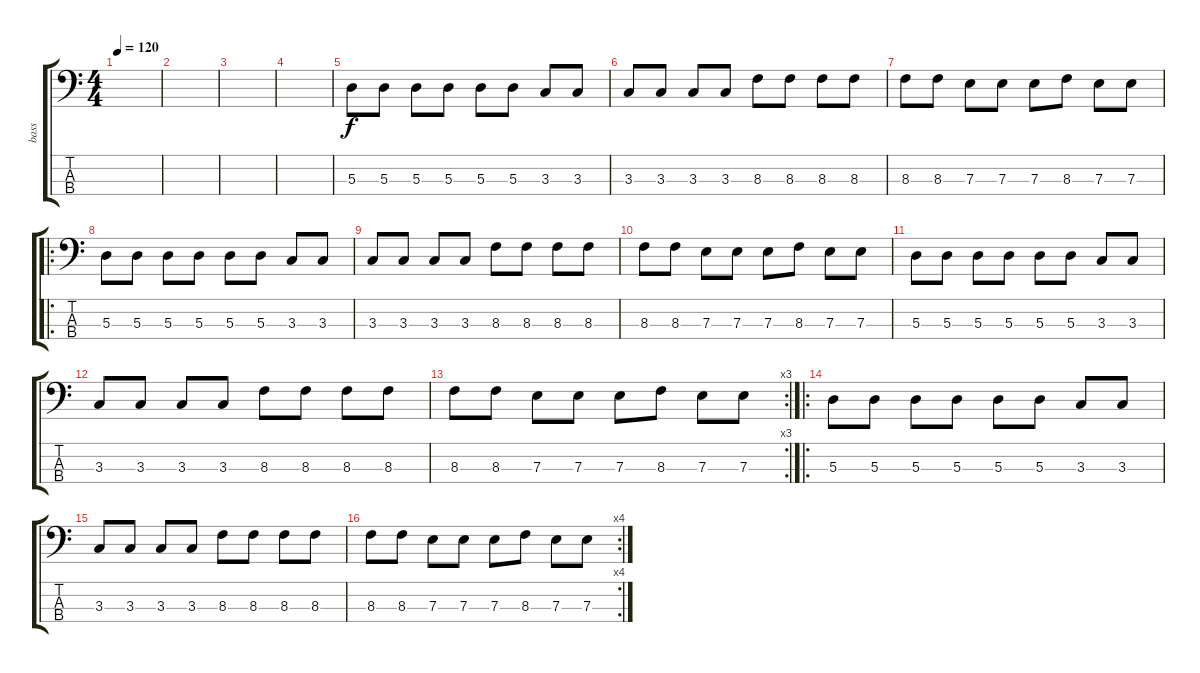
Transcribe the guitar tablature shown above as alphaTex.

\track ("bass" "bass") {instrument electricbassfinger}
\staff {score tabs}
\tuning (G2 D2 A1 E1) {hide}
\ts (4 4)
\tempo 120
\clef f4
\ks c
|
|
|
|
5.3.8 5.3.8 5.3.8 5.3.8 5.3.8 5.3.8 3.3.8 3.3.8 |
3.3.8 3.3.8 3.3.8 3.3.8 8.3.8 8.3.8 8.3.8 8.3.8 |
8.3.8 8.3.8 7.3.8 7.3.8 7.3.8 8.3.8 7.3.8 7.3.8 |
\ro
5.3.8 5.3.8 5.3.8 5.3.8 5.3.8 5.3.8 3.3.8 3.3.8 |
3.3.8 3.3.8 3.3.8 3.3.8 8.3.8 8.3.8 8.3.8 8.3.8 |
8.3.8 8.3.8 7.3.8 7.3.8 7.3.8 8.3.8 7.3.8 7.3.8 |
5.3.8 5.3.8 5.3.8 5.3.8 5.3.8 5.3.8 3.3.8 3.3.8 |
3.3.8 3.3.8 3.3.8 3.3.8 8.3.8 8.3.8 8.3.8 8.3.8 |
\rc 3
8.3.8 8.3.8 7.3.8 7.3.8 7.3.8 8.3.8 7.3.8 7.3.8 |
\ro
5.3.8 5.3.8 5.3.8 5.3.8 5.3.8 5.3.8 3.3.8 3.3.8 |
3.3.8 3.3.8 3.3.8 3.3.8 8.3.8 8.3.8 8.3.8 8.3.8 |
\rc 4
8.3.8 8.3.8 7.3.8 7.3.8 7.3.8 8.3.8 7.3.8 7.3.8
